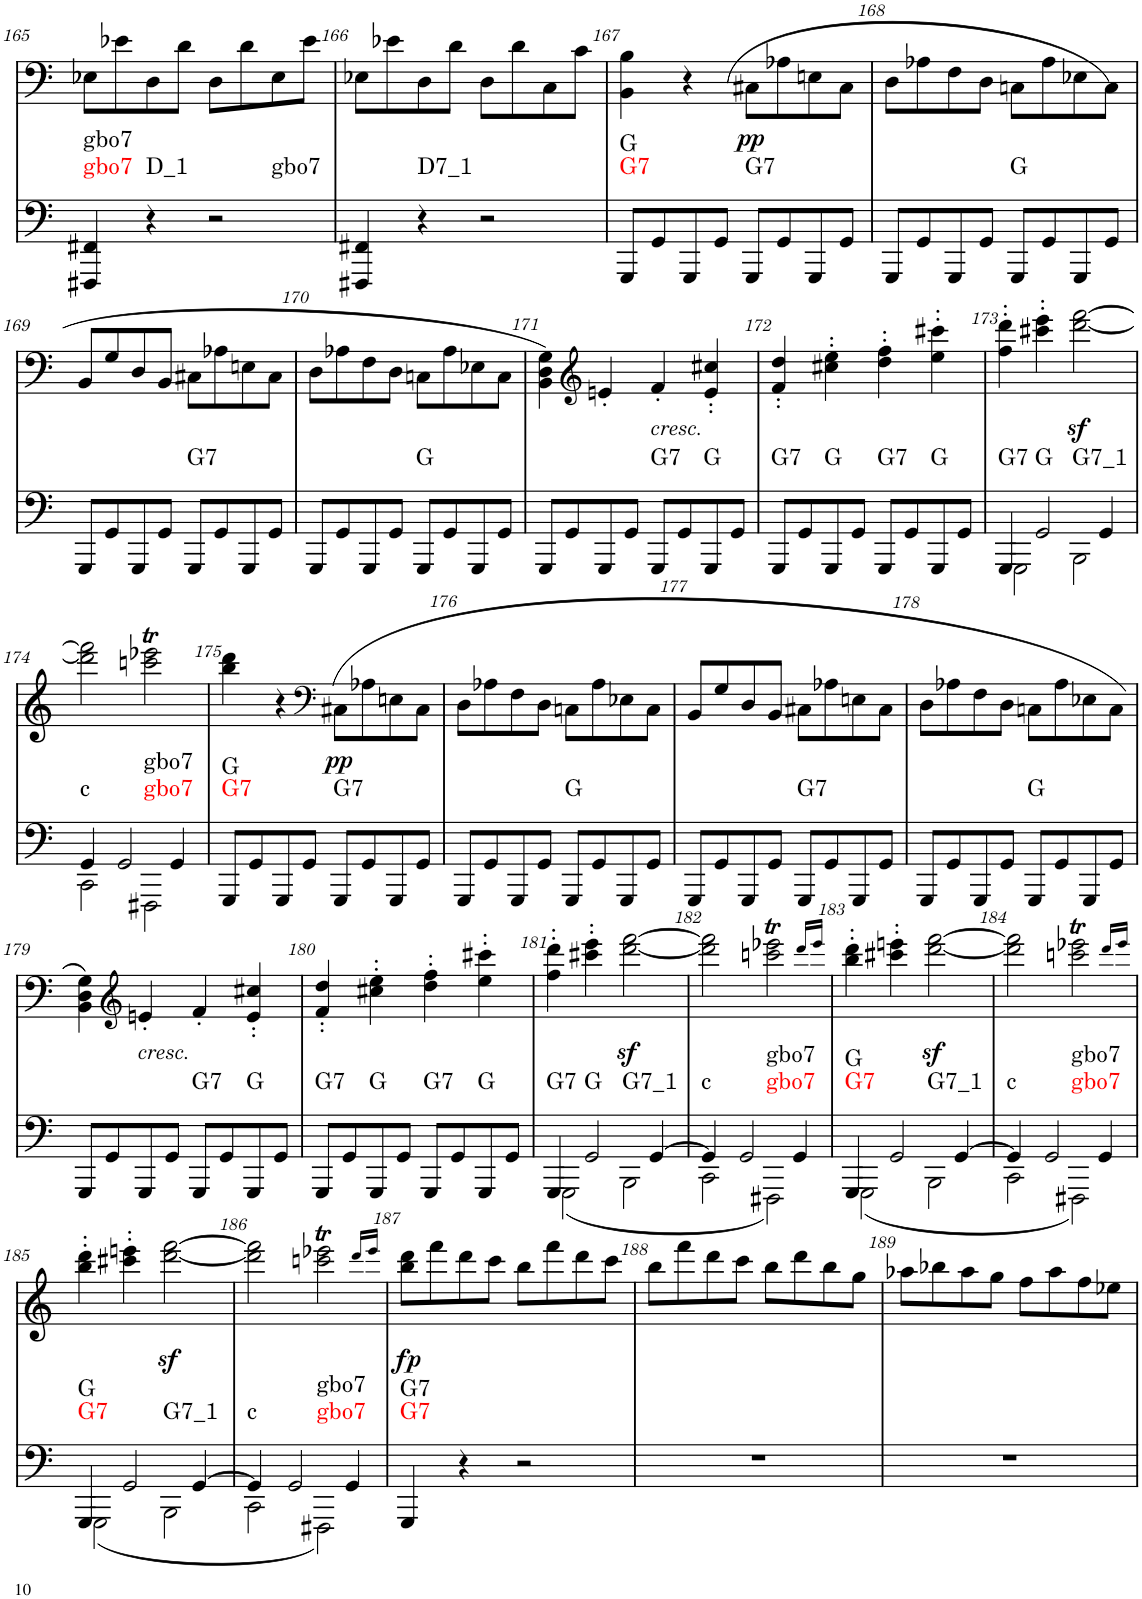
**kern	**harte	**kern	**text	**dynam
*part2	*part2	*part1	*part1	*part1
*staff2	*	*staff1	*staff1	*staff1
*I"piano	*	*I"piano	*	*
*I'Pno	*	*I'Pno	*	*
!!LO:PB:g=z
*clefF4	*	*clefF4	*	*
*k[]	*	*k[]	*	*
*M2/2	*	*M2/2	*	*
*met(c|)	*	*met(c|)	*	*
=165	=165	=165	=165	=165
!	!LO:H:n=1:kt=gbo7	!	!	!
!	!LO:H:n=2:kt=gbo7	!	!	!
4FFF#X/ 4FF#X/	N N	8E-X\L	.	.
.	.	8e-X\	.	.
!	!LO:H:kt=D_1	!	!	!
4r	N	8D\	.	.
.	.	8d\J	.	.
!	!LO:H:kt=gbo7	!	!	!
2r	N	8D\L	.	.
.	.	8d\	.	.
.	.	8E-\	.	.
.	.	8e-\J	.	.
=166	=166	=166	=166	=166
4FFF#X/ 4FF#X/	.	8E-X\L	.	.
.	.	8e-X\	.	.
!	!LO:H:kt=D7_1	!	!	!
4r	N	8D\	.	.
.	.	8d\J	.	.
2r	.	8D\L	.	.
.	.	8d\	.	.
.	.	8C\	.	.
.	.	8c\J	.	.
=167	=167	=167	=167	=167
!	!LO:H:n=1:kt=G7	!	!	!
!	!LO:H:n=2:kt=G	!	!	!
8GGG/L	N N	4BB\ 4B\	.	.
8GG/	.	.	.	.
8GGG/	.	4r	.	.
8GG/J	.	.	.	.
!	!LO:H:kt=G7	!	!LO:LY:b	!LO:DY:b
8GGG/L	N	(8C#X\L	pp	pp
8GG/	.	8A-X\	.	.
8GGG/	.	8En\	.	.
8GG/J	.	8C#\J	.	.
=168	=168	=168	=168	=168
8GGG/L	.	8D\L	.	.
8GG/	.	8A-X\	.	.
8GGG/	.	8F\	.	.
8GG/J	.	8D\J	.	.
!	!LO:H:kt=G	!	!	!
8GGG/L	N	8Cn\L	.	.
8GG/	.	8A-\	.	.
8GGG/	.	8E-X\	.	.
8GG/J	.	8C\J	.	.
!!LO:LB:g=z
=169	=169	=169	=169	=169
8GGG/L	.	8BB/L	.	.
8GG/	.	8G/	.	.
8GGG/	.	8D/	.	.
8GG/J	.	8BB/J	.	.
!	!LO:H:kt=G7	!	!	!
8GGG/L	N	8C#X\L	.	.
8GG/	.	8A-X\	.	.
8GGG/	.	8En\	.	.
8GG/J	.	8C#\J	.	.
=170	=170	=170	=170	=170
8GGG/L	.	8D\L	.	.
8GG/	.	8A-X\	.	.
8GGG/	.	8F\	.	.
8GG/J	.	8D\J	.	.
!	!LO:H:kt=G	!	!	!
8GGG/L	N	8Cn\L	.	.
8GG/	.	8A-\	.	.
8GGG/	.	8E-X\	.	.
8GG/J	.	8C\J	.	.
=171	=171	=171	=171	=171
8GGG/L	.	4BB\ 4D\ 4G\)	.	.
8GG/	.	.	.	.
*	*	*clefG2	*	*
8GGG/	.	4en'/	.	.
8GG/J	.	.	.	.
!	!LO:H:kt=G7	!LO:TX:b:i:t=cresc.	!	!
8GGG/L	N	4f'/	.	.
8GG/	.	.	.	.
!	!LO:H:kt=G	!	!	!
8GGG/	N	4e/' 4cc#X/'	.	.
8GG/J	.	.	.	.
=172	=172	=172	=172	=172
!	!LO:H:kt=G7	!	!	!
8GGG/L	N	4f/' 4dd/'	.	.
8GG/	.	.	.	.
!	!LO:H:kt=G	!	!	!
8GGG/	N	4cc#X\' 4ee\'	.	.
8GG/J	.	.	.	.
!	!LO:H:kt=G7	!	!	!
8GGG/L	N	4dd\' 4ff\'	.	.
8GG/	.	.	.	.
!	!LO:H:kt=G	!	!	!
8GGG/	N	4ee\' 4ccc#X\'	.	.
8GG/J	.	.	.	.
=173	=173	=173	=173	=173
*^	*	*	*	*
!	!	!LO:H:kt=G7	!	!	!
4GGG/	2GGG\	N	4ff\' 4ddd\'	.	.
!	!	!LO:H:n=1:kt=G	!	!	!
!	!	!LO:H:n=2:kt=G7_1	!	!	!
2GG/	.	N N	4ccc#X\' 4eee\'	.	.
.	2BBB\	.	[2ddd\z< [2fff\z<	.	.
4GG/	.	.	.	.	.
!!LO:LB:g=z
=174	=174	=174	=174	=174	=174
!	!	!LO:H:kt=c	!	!	!
4GG/	2CC\	N	2ddd\] 2fff\]	.	.
!	!	!LO:H:n=1:kt=gbo7	!	!	!
!	!	!LO:H:n=2:kt=gbo7	!	!	!
2GG/	.	N N	.	.	.
.	2FFF#X\	.	2cccn\T 2eee-X\T	.	.
4GG/	.	.	.	.	.
*v	*v	*	*	*	*
=175	=175	=175	=175	=175
!	!LO:H:n=1:kt=G7	!	!	!
!	!LO:H:n=2:kt=G	!	!	!
8GGG/L	N N	4bb\ 4ddd\	.	.
8GG/	.	.	.	.
8GGG/	.	4r	.	.
8GG/J	.	.	.	.
*	*	*clefF4	*	*
!	!LO:H:kt=G7	!	!LO:LY:b	!LO:DY:b
8GGG/L	N	(8C#X\L	pp	pp
8GG/	.	8A-X\	.	.
8GGG/	.	8En\	.	.
8GG/J	.	8C#\J	.	.
=176	=176	=176	=176	=176
8GGG/L	.	8D\L	.	.
8GG/	.	8A-X\	.	.
8GGG/	.	8F\	.	.
8GG/J	.	8D\J	.	.
!	!LO:H:kt=G	!	!	!
8GGG/L	N	8Cn\L	.	.
8GG/	.	8A-\	.	.
8GGG/	.	8E-X\	.	.
8GG/J	.	8C\J	.	.
=177	=177	=177	=177	=177
8GGG/L	.	8BB/L	.	.
8GG/	.	8G/	.	.
8GGG/	.	8D/	.	.
8GG/J	.	8BB/J	.	.
!	!LO:H:kt=G7	!	!	!
8GGG/L	N	8C#X\L	.	.
8GG/	.	8A-X\	.	.
8GGG/	.	8En\	.	.
8GG/J	.	8C#\J	.	.
=178	=178	=178	=178	=178
8GGG/L	.	8D\L	.	.
8GG/	.	8A-X\	.	.
8GGG/	.	8F\	.	.
8GG/J	.	8D\J	.	.
!	!LO:H:kt=G	!	!	!
8GGG/L	N	8Cn\L	.	.
8GG/	.	8A-\	.	.
8GGG/	.	8E-X\	.	.
8GG/J	.	8C\J	.	.
!!LO:LB:g=z
=179	=179	=179	=179	=179
8GGG/L	.	4BB\ 4D\ 4G\)	.	.
8GG/	.	.	.	.
*	*	*clefG2	*	*
!	!	!LO:TX:b:i:t=cresc.	!	!
8GGG/	.	4en'/	.	.
8GG/J	.	.	.	.
!	!LO:H:kt=G7	!	!	!
8GGG/L	N	4f'/	.	.
8GG/	.	.	.	.
!	!LO:H:kt=G	!	!	!
8GGG/	N	4e/' 4cc#X/'	.	.
8GG/J	.	.	.	.
=180	=180	=180	=180	=180
!	!LO:H:kt=G7	!	!	!
8GGG/L	N	4f/' 4dd/'	.	.
8GG/	.	.	.	.
!	!LO:H:kt=G	!	!	!
8GGG/	N	4cc#X\' 4ee\'	.	.
8GG/J	.	.	.	.
!	!LO:H:kt=G7	!	!	!
8GGG/L	N	4dd\' 4ff\'	.	.
8GG/	.	.	.	.
!	!LO:H:kt=G	!	!	!
8GGG/	N	4ee\' 4ccc#X\'	.	.
8GG/J	.	.	.	.
=181	=181	=181	=181	=181
*^	*	*	*	*
!	!	!LO:H:kt=G7	!	!	!
4GGG/	(2GGG\	N	4ff\' 4ddd\'	.	.
!	!	!LO:H:n=1:kt=G	!	!	!
!	!	!LO:H:n=2:kt=G7_1	!	!	!
2GG/	.	N N	4ccc#X\' 4eee\'	.	.
.	2BBB\	.	[2ddd\z< [2fff\z<	.	.
[4GG/	.	.	.	.	.
=182	=182	=182	=182	=182	=182
!	!	!LO:H:kt=c	!	!	!
4GG/]	2CC\	N	2ddd\] 2fff\]	.	.
!	!	!LO:H:n=1:kt=gbo7	!	!	!
!	!	!LO:H:n=2:kt=gbo7	!	!	!
2GG/	.	N N	.	.	.
.	2FFF#X\)	.	2cccn\T 2eee-X\T	.	.
4GG/	.	.	.	.	.
.	.	.	16qddd/LL	.	.
.	.	.	16qeee-/JJ	.	.
=183	=183	=183	=183	=183	=183
!	!	!LO:H:n=1:kt=G7	!	!	!
!	!	!LO:H:n=2:kt=G	!	!	!
4GGG/	(2GGG\	N N	4bb\' 4ddd\'	.	.
!	!	!LO:H:kt=G7_1	!	!	!
2GG/	.	N	4ccc#X\' 4eeen\'	.	.
.	2BBB\	.	[2ddd\z< [2fff\z<	.	.
[4GG/	.	.	.	.	.
=184	=184	=184	=184	=184	=184
!	!	!LO:H:kt=c	!	!	!
4GG/]	2CC\	N	2ddd\] 2fff\]	.	.
!	!	!LO:H:n=1:kt=gbo7	!	!	!
!	!	!LO:H:n=2:kt=gbo7	!	!	!
2GG/	.	N N	.	.	.
.	2FFF#X\)	.	2cccn\T 2eee-X\T	.	.
4GG/	.	.	.	.	.
.	.	.	16qddd/LL	.	.
.	.	.	16qeee-/JJ	.	.
!!LO:LB:g=z
=185	=185	=185	=185	=185	=185
!	!	!LO:H:n=1:kt=G7	!	!	!
!	!	!LO:H:n=2:kt=G	!	!	!
4GGG/	(2GGG\	N N	4bb\' 4ddd\'	.	.
!	!	!LO:H:kt=G7_1	!	!	!
2GG/	.	N	4ccc#X\' 4eeen\'	.	.
.	2BBB\	.	[2ddd\z< [2fff\z<	.	.
[4GG/	.	.	.	.	.
=186	=186	=186	=186	=186	=186
!	!	!LO:H:kt=c	!	!	!
4GG/]	2CC\	N	2ddd\] 2fff\]	.	.
!	!	!LO:H:n=1:kt=gbo7	!	!	!
!	!	!LO:H:n=2:kt=gbo7	!	!	!
2GG/	.	N N	.	.	.
.	2FFF#X\)	.	2cccn\T 2eee-X\T	.	.
4GG/	.	.	.	.	.
*v	*v	*	*	*	*
.	.	16qddd/LL	.	.
.	.	16qeee-/JJ	.	.
=187	=187	=187	=187	=187
!	!LO:H:n=1:kt=G7	!	!	!LO:DY:b
!	!LO:H:n=2:kt=G7	!	!	!
4GGG/	N N	8bb\ 8ddd\L	.	fp
.	.	8fff\	.	.
4r	.	8ddd\	.	.
.	.	8ccc\J	.	.
2r	.	8bb\L	.	.
.	.	8fff\	.	.
.	.	8ddd\	.	.
.	.	8ccc\J	.	.
=188	=188	=188	=188	=188
1r	.	8bb\L	.	.
.	.	8fff\	.	.
.	.	8ddd\	.	.
.	.	8ccc\J	.	.
.	.	8bb\L	.	.
.	.	8ddd\	.	.
.	.	8bb\	.	.
.	.	8gg\J	.	.
=189	=189	=189	=189	=189
1r	.	8aa-X\L	.	.
.	.	8bb-X\	.	.
.	.	8aa-\	.	.
.	.	8gg\J	.	.
.	.	8ff\L	.	.
.	.	8aa-\	.	.
.	.	8ff\	.	.
.	.	8ee-X\J	.	.
=	=	=	=	=
*-	*-	*-	*-	*-
